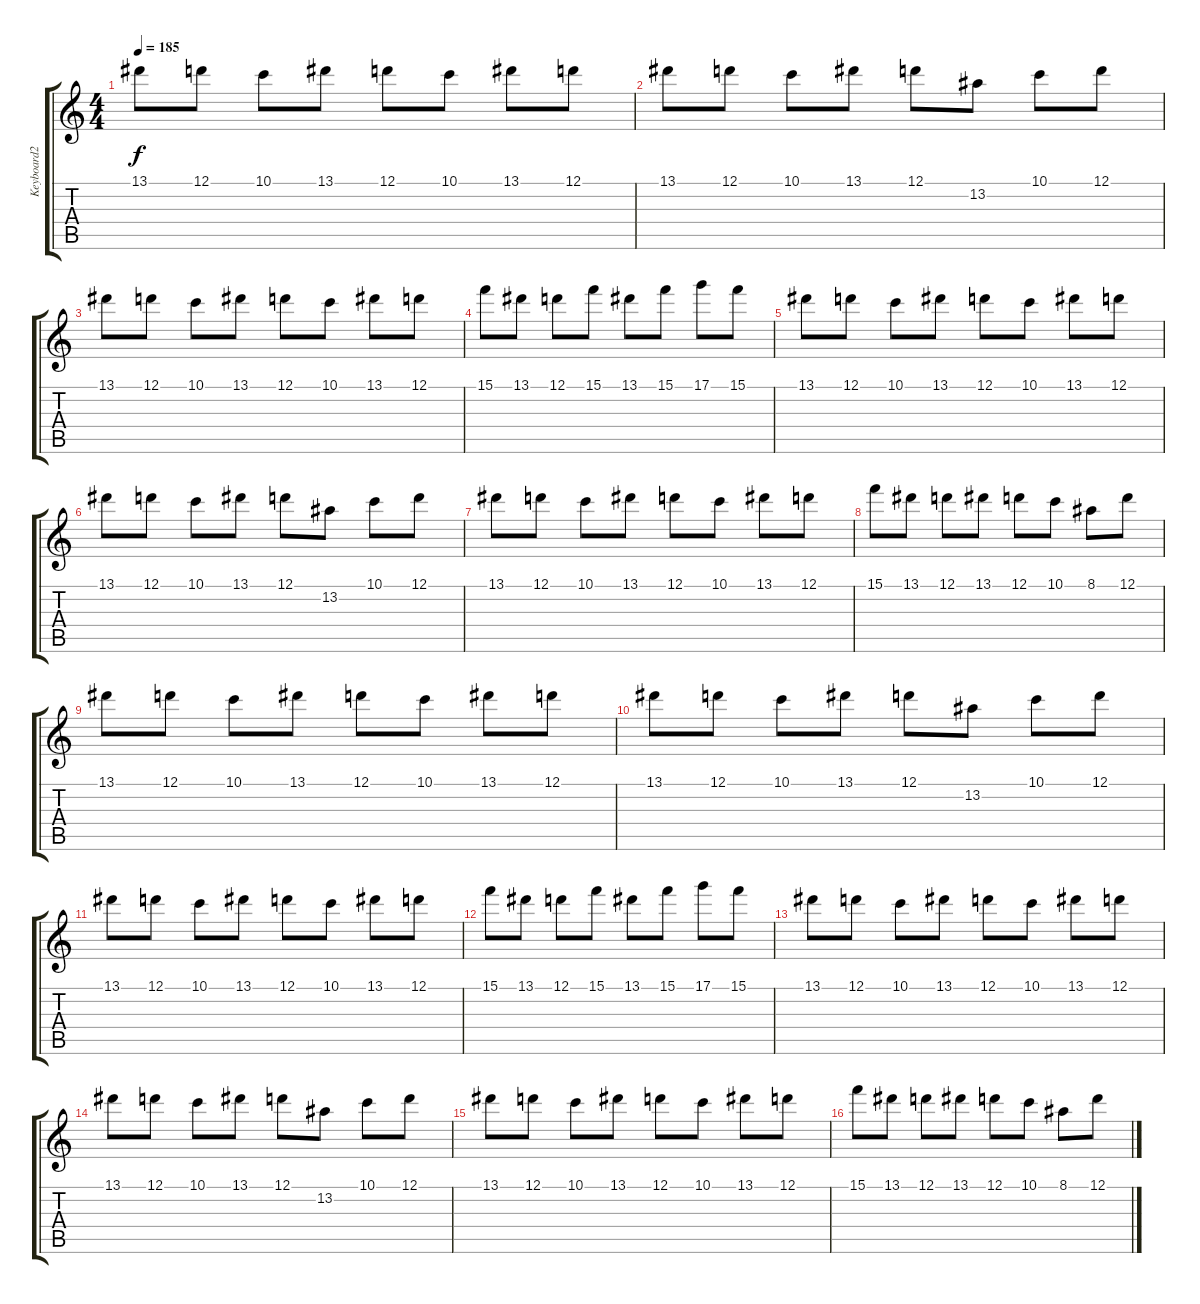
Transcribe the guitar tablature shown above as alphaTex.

\track ("Keyboard2" "Keyboard2") {instrument overdrivenguitar}
\staff {score tabs}
\tuning (D4 A3 F3 C3 G2 C2) {hide}
\ts (4 4)
\tempo 185
\clef g2
\ks c
13.1.8{dy f} 12.1.8 10.1.8 13.1.8 12.1.8 10.1.8 13.1.8 12.1.8 |
13.1.8 12.1.8 10.1.8 13.1.8 12.1.8 13.2.8 10.1.8 12.1.8 |
13.1.8 12.1.8 10.1.8 13.1.8 12.1.8 10.1.8 13.1.8 12.1.8 |
15.1.8 13.1.8 12.1.8 15.1.8 13.1.8 15.1.8 17.1.8 15.1.8 |
13.1.8 12.1.8 10.1.8 13.1.8 12.1.8 10.1.8 13.1.8 12.1.8 |
13.1.8 12.1.8 10.1.8 13.1.8 12.1.8 13.2.8 10.1.8 12.1.8 |
13.1.8 12.1.8 10.1.8 13.1.8 12.1.8 10.1.8 13.1.8 12.1.8 |
15.1.8 13.1.8 12.1.8 13.1.8 12.1.8 10.1.8 8.1.8 12.1.8 |
13.1.8 12.1.8 10.1.8 13.1.8 12.1.8 10.1.8 13.1.8 12.1.8 |
13.1.8 12.1.8 10.1.8 13.1.8 12.1.8 13.2.8 10.1.8 12.1.8 |
13.1.8 12.1.8 10.1.8 13.1.8 12.1.8 10.1.8 13.1.8 12.1.8 |
15.1.8 13.1.8 12.1.8 15.1.8 13.1.8 15.1.8 17.1.8 15.1.8 |
13.1.8 12.1.8 10.1.8 13.1.8 12.1.8 10.1.8 13.1.8 12.1.8 |
13.1.8 12.1.8 10.1.8 13.1.8 12.1.8 13.2.8 10.1.8 12.1.8 |
13.1.8 12.1.8 10.1.8 13.1.8 12.1.8 10.1.8 13.1.8 12.1.8 |
15.1.8 13.1.8 12.1.8 13.1.8 12.1.8 10.1.8 8.1.8 12.1.8
